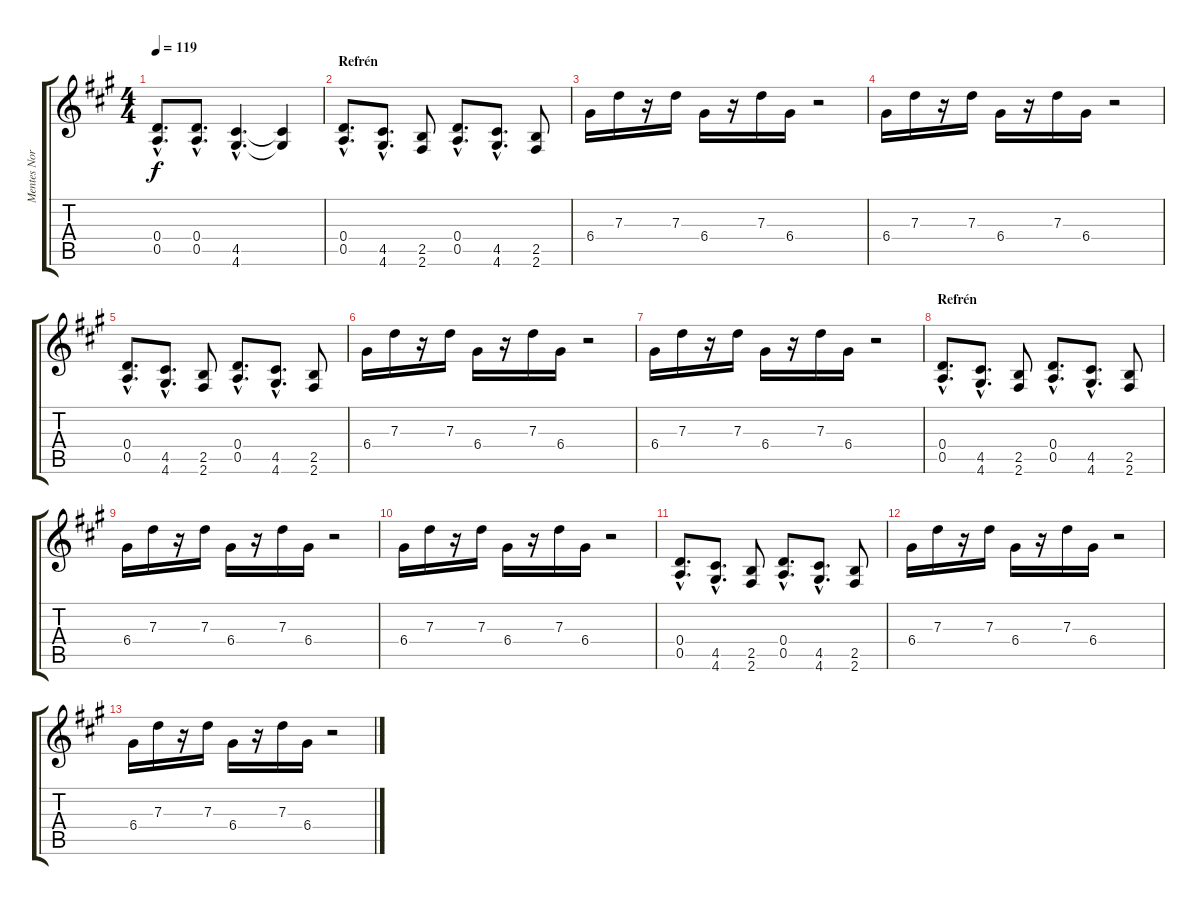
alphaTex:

\track ("Mentes Norbert" "Mentes Nor") {instrument overdrivenguitar}
\staff {score tabs}
\tuning (E4 B3 G3 D3 A2 E2) {hide}
\ts (4 4)
\tempo 119
\clef g2
\ks f#minor
(0.4{hac} 0.5{hac}).8{d dy f} (0.4{hac} 0.5{hac}).8{d} (4.5{hac} 4.6{hac}).4{d} (4.5{t} 4.6{t}).4 |
\section ("" "Refrén")
(0.4{hac} 0.5{hac}).8{d} (4.5{hac} 4.6{hac}).8{d} (2.5 2.6).8 (0.4{hac} 0.5{hac}).8{d} (4.5{hac} 4.6{hac}).8{d} (2.5 2.6).8 |
6.4.16 7.3.16 r.16 7.3.16 6.4.16 r.16 7.3.16 6.4.16 r.2 |
6.4.16 7.3.16 r.16 7.3.16 6.4.16 r.16 7.3.16 6.4.16 r.2 |
(0.4{hac} 0.5{hac}).8{d} (4.5{hac} 4.6{hac}).8{d} (2.5 2.6).8 (0.4{hac} 0.5{hac}).8{d} (4.5{hac} 4.6{hac}).8{d} (2.5 2.6).8 |
6.4.16 7.3.16 r.16 7.3.16 6.4.16 r.16 7.3.16 6.4.16 r.2 |
6.4.16 7.3.16 r.16 7.3.16 6.4.16 r.16 7.3.16 6.4.16 r.2 |
\section ("" "Refrén")
(0.4{hac} 0.5{hac}).8{d} (4.5{hac} 4.6{hac}).8{d} (2.5 2.6).8 (0.4{hac} 0.5{hac}).8{d} (4.5{hac} 4.6{hac}).8{d} (2.5 2.6).8 |
6.4.16 7.3.16 r.16 7.3.16 6.4.16 r.16 7.3.16 6.4.16 r.2 |
6.4.16 7.3.16 r.16 7.3.16 6.4.16 r.16 7.3.16 6.4.16 r.2 |
(0.4{hac} 0.5{hac}).8{d} (4.5{hac} 4.6{hac}).8{d} (2.5 2.6).8 (0.4{hac} 0.5{hac}).8{d} (4.5{hac} 4.6{hac}).8{d} (2.5 2.6).8 |
6.4.16 7.3.16 r.16 7.3.16 6.4.16 r.16 7.3.16 6.4.16 r.2 |
6.4.16 7.3.16 r.16 7.3.16 6.4.16 r.16 7.3.16 6.4.16 r.2
